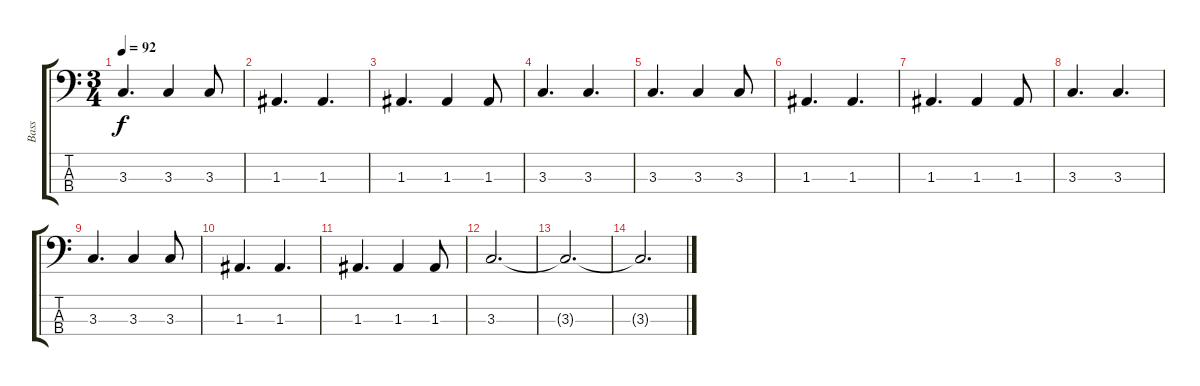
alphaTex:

\track ("Bass" "Bass") {instrument electricbassfinger}
\staff {score tabs}
\tuning (G2 D2 A1 E1) {hide}
\ts (3 4)
\tempo 92
\clef f4
\ks c
3.3.4{d dy f} 3.3.4 3.3.8 |
1.3.4{d} 1.3.4{d} |
1.3.4{d} 1.3.4 1.3.8 |
3.3.4{d} 3.3.4{d} |
3.3.4{d} 3.3.4 3.3.8 |
1.3.4{d} 1.3.4{d} |
1.3.4{d} 1.3.4 1.3.8 |
3.3.4{d} 3.3.4{d} |
3.3.4{d} 3.3.4 3.3.8 |
1.3.4{d} 1.3.4{d} |
1.3.4{d} 1.3.4 1.3.8 |
3.3.2{d} |
3.3{t}.2{d} |
3.3{t}.2{d}
